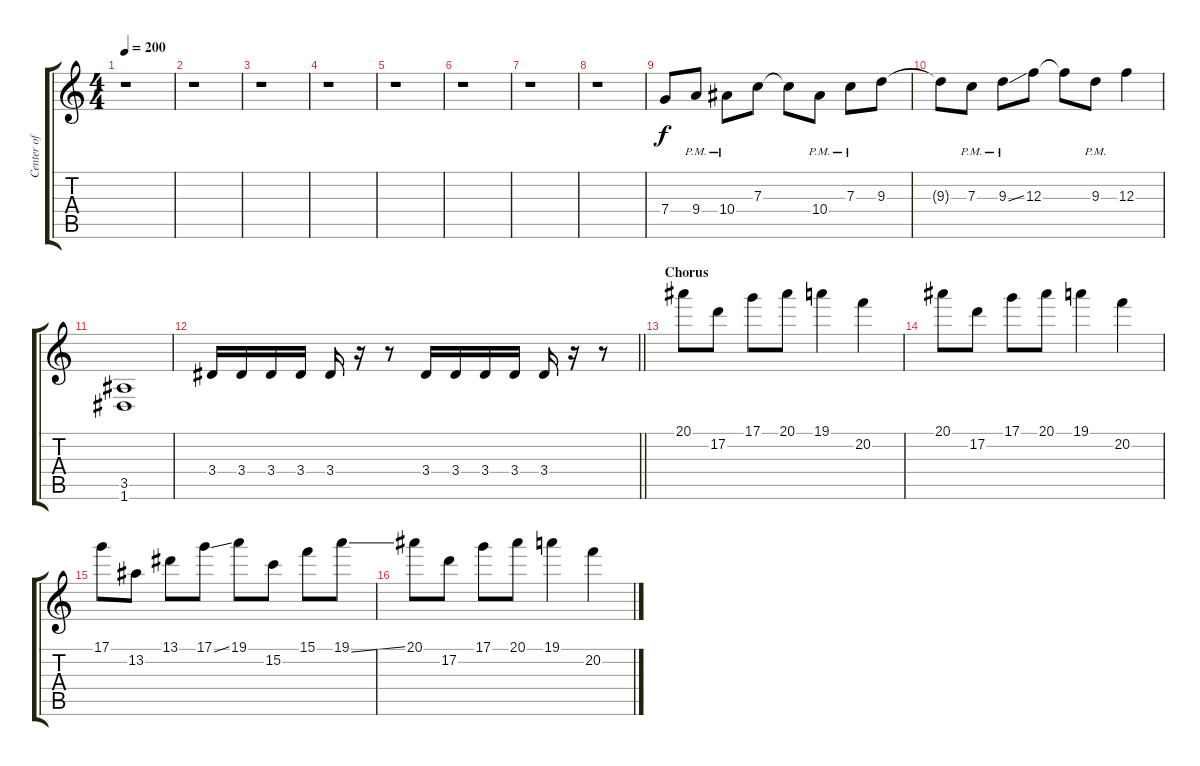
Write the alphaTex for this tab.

\track ("Center of 3" "Center of ") {instrument distortionguitar}
\staff {score tabs}
\tuning (D4 A3 F3 C3 G2 D2) {hide}
\ts (4 4)
\tempo 200
\clef g2
\ks c
r.1{dy f} |
r.1 |
r.1 |
r.1 |
r.1 |
r.1 |
r.1 |
r.1 |
7.4.8 9.4{pm}.8 10.4{pm}.8 7.3.8 7.3{t}.8 10.4{pm}.8 7.3{pm}.8 9.3.8 |
9.3{t}.8 7.3{pm}.8 9.3{ss pm}.8 12.3.8 12.3{t}.8 9.3{pm}.8 12.3.4 |
(3.5 1.6).1 |
\barLineRight lightlight
3.4.16 3.4.16 3.4.16 3.4.16 3.4.16 r.16 r.8 3.4.16 3.4.16 3.4.16 3.4.16 3.4.16 r.16 r.8 |
\section ("" "Chorus")
20.1.8 17.2.8 17.1.8 20.1.8 19.1.4 20.2.4 |
20.1.8 17.2.8 17.1.8 20.1.8 19.1.4 20.2.4 |
17.1.8 13.2.8 13.1.8 17.1{ss}.8 19.1.8 15.2.8 15.1.8 19.1{ss}.8 |
20.1.8 17.2.8 17.1.8 20.1.8 19.1.4 20.2.4
